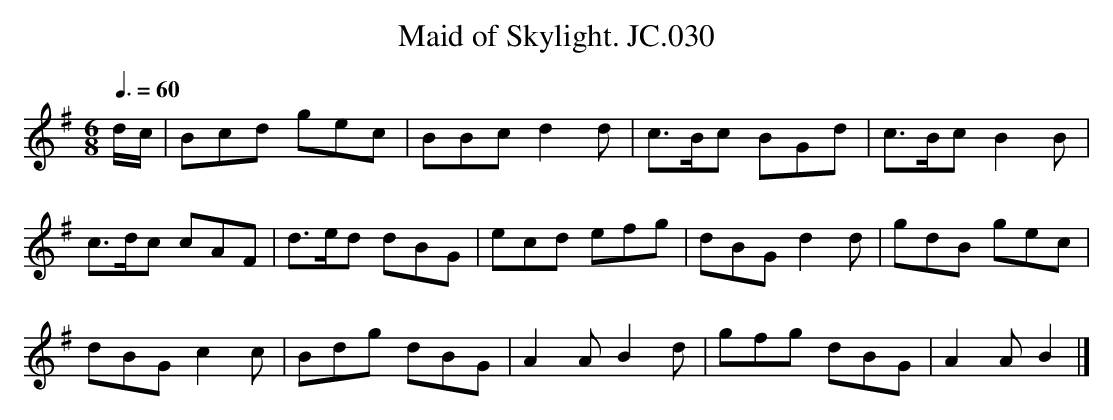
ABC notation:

X:1
T:Maid of Skylight. JC.030
M:6/8
L:1/8
Q:3/8=60
K:G
d/c/|\\
Bcd gec|BBc d2d|c>Bc BGd|c>Bc B2B|
c>dc cAF|d>ed dBG|ecd efg|dBG d2d|gdB gec|
dBG c2c|Bdg dBG|A2A B2d|gfg dBG|A2A B2|]
